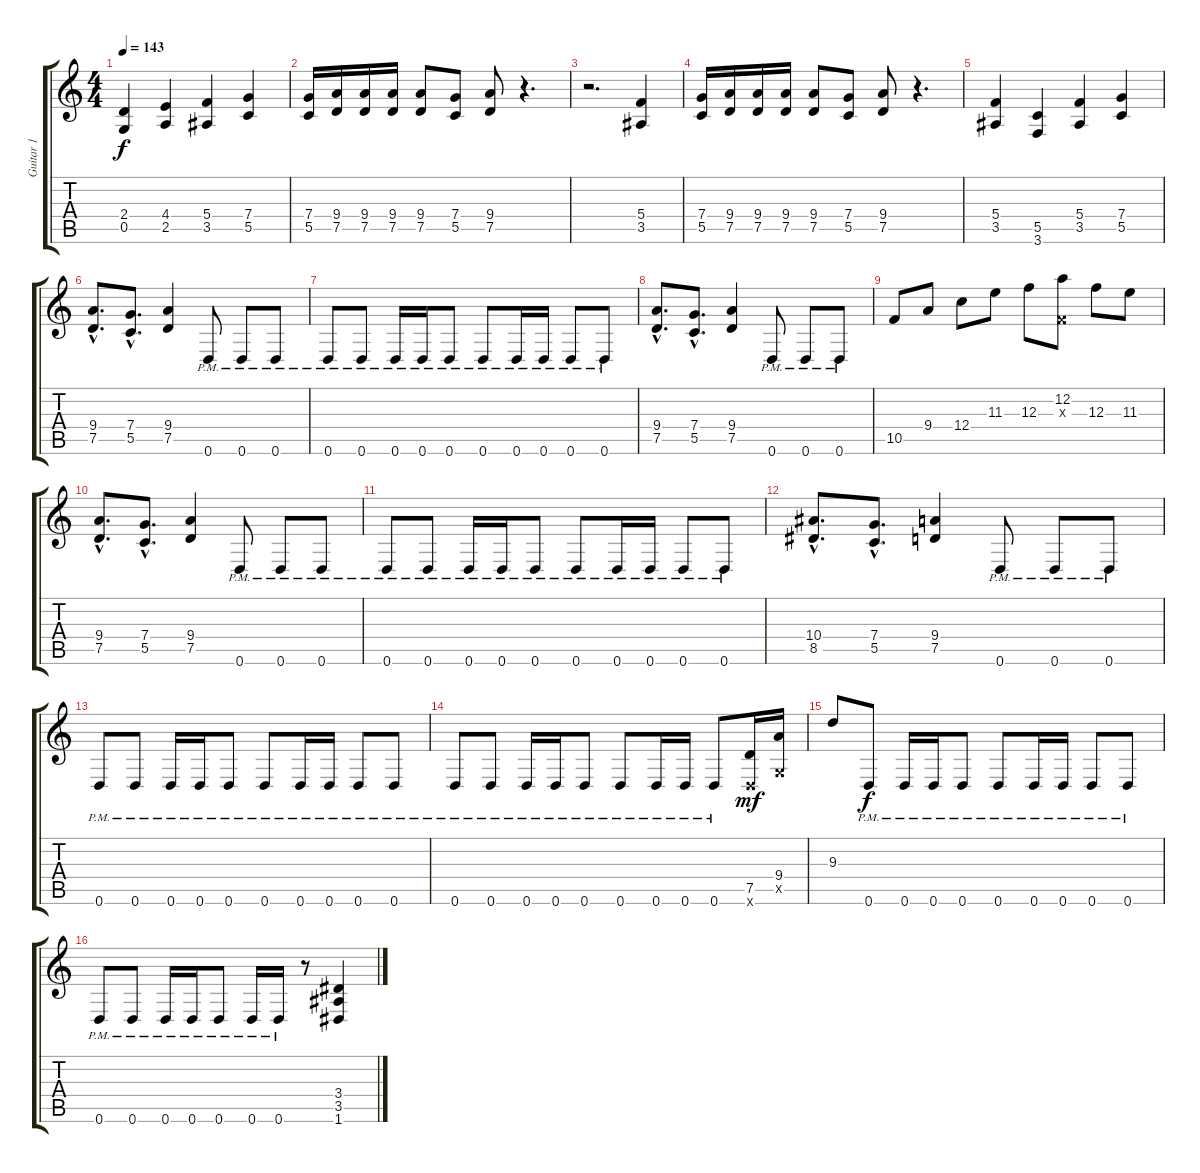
\track ("Guitar 1" "Guitar 1") {instrument distortionguitar}
\staff {score tabs}
\tuning (D4 A3 F3 C3 G2 D2) {hide}
\ts (4 4)
\tempo 143
\clef g2
\ks c
(2.4 0.5).4{dy f} (4.4 2.5).4 (5.4 3.5).4 (7.4 5.5).4 |
(7.4 5.5).16 (9.4 7.5).16 (9.4 7.5).16 (9.4 7.5).16 (9.4 7.5).8 (7.4 5.5).8 (9.4 7.5).8 r.4{d} |
r.2{d} (5.4 3.5).4 |
(7.4 5.5).16 (9.4 7.5).16 (9.4 7.5).16 (9.4 7.5).16 (9.4 7.5).8 (7.4 5.5).8 (9.4 7.5).8 r.4{d} |
(5.4 3.5).4 (5.5 3.6).4 (5.4 3.5).4 (7.4 5.5).4 |
(9.4{hac} 7.5{hac}).8{d} (7.4{hac} 5.5{hac}).8{d} (9.4 7.5).4 0.6{pm}.8 0.6{pm}.8 0.6{pm}.8 |
0.6{pm}.8 0.6{pm}.8 0.6{pm}.16 0.6{pm}.16 0.6{pm}.8 0.6{pm}.8 0.6{pm}.16 0.6{pm}.16 0.6{pm}.8 0.6{pm}.8 |
(9.4{hac} 7.5{hac}).8{d} (7.4{hac} 5.5{hac}).8{d} (9.4 7.5).4 0.6{pm}.8 0.6{pm}.8 0.6{pm}.8 |
10.5.8 9.4.8 12.4.8 11.3.8 12.3.8 (12.2 0.3{x}).8 12.3.8 11.3.8 |
(9.4{hac} 7.5{hac}).8{d} (7.4{hac} 5.5{hac}).8{d} (9.4 7.5).4 0.6{pm}.8 0.6{pm}.8 0.6{pm}.8 |
0.6{pm}.8 0.6{pm}.8 0.6{pm}.16 0.6{pm}.16 0.6{pm}.8 0.6{pm}.8 0.6{pm}.16 0.6{pm}.16 0.6{pm}.8 0.6{pm}.8 |
(10.4{hac} 8.5{hac}).8{d} (7.4{hac} 5.5{hac}).8{d} (9.4 7.5).4 0.6{pm}.8 0.6{pm}.8 0.6{pm}.8 |
0.6{pm}.8 0.6{pm}.8 0.6{pm}.16 0.6{pm}.16 0.6{pm}.8 0.6{pm}.8 0.6{pm}.16 0.6{pm}.16 0.6{pm}.8 0.6{pm}.8 |
0.6{pm}.8 0.6{pm}.8 0.6{pm}.16 0.6{pm}.16 0.6{pm}.8 0.6{pm}.8 0.6{pm}.16 0.6{pm}.16 0.6{pm}.8 (7.5 0.6{x}).16{dy mf} (9.4 0.5{x}).16 |
9.3.8 0.6{pm}.8{dy f} 0.6{pm}.16 0.6{pm}.16 0.6{pm}.8 0.6{pm}.8 0.6{pm}.16 0.6{pm}.16 0.6{pm}.8 0.6{pm}.8 |
0.6{pm}.8 0.6{pm}.8 0.6{pm}.16 0.6{pm}.16 0.6{pm}.8 0.6{pm}.16 0.6{pm}.16 r.8 (3.4 3.5 1.6).4
